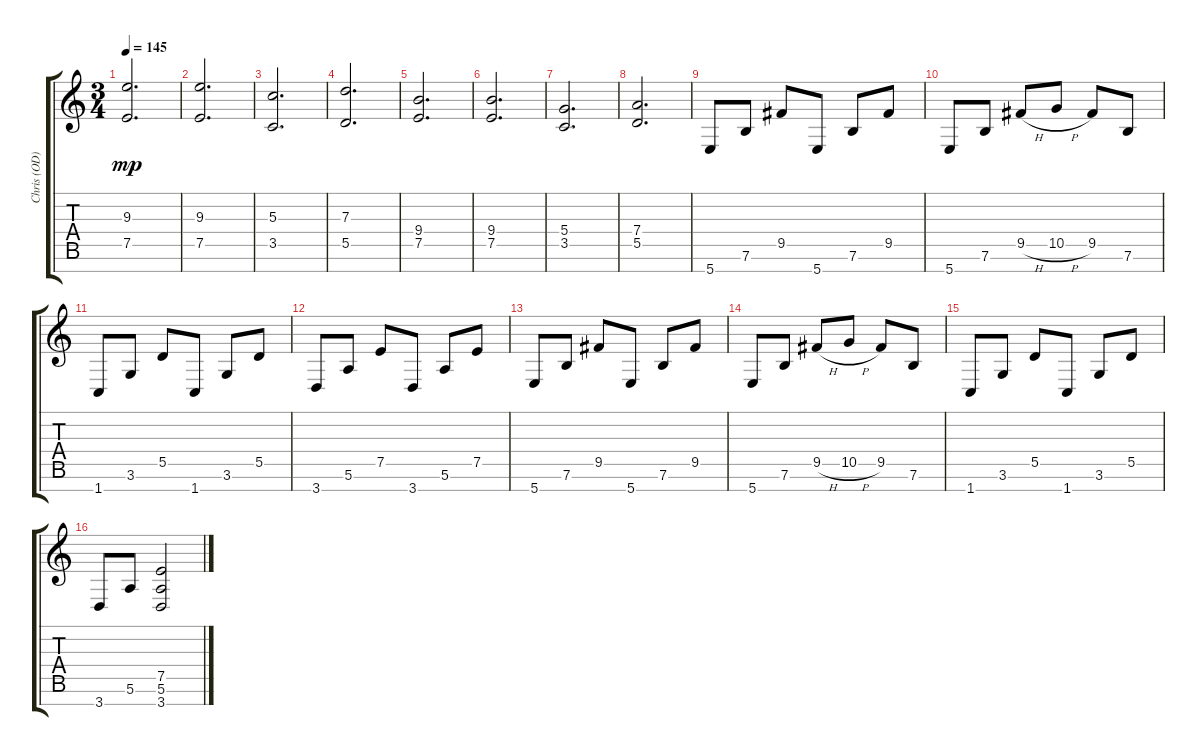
\track ("Chris (OD)" "Chris (OD)") {instrument overdrivenguitar}
\staff {score tabs}
\tuning (E4 B3 G3 D3 A2 E2 B1) {hide}
\ts (3 4)
\tempo 145
\clef g2
\ks c
(9.3 7.5).2{d dy mp} |
(9.3 7.5).2{d} |
(5.3 3.5).2{d} |
(7.3 5.5).2{d} |
(9.4 7.5).2{d} |
(9.4 7.5).2{d} |
(5.4 3.5).2{d} |
(7.4 5.5).2{d} |
5.7.8 7.6.8 9.5.8 5.7.8 7.6.8 9.5.8 |
5.7.8 7.6.8 9.5{h}.8 10.5{h}.8 9.5.8 7.6.8 |
1.7.8 3.6.8 5.5.8 1.7.8 3.6.8 5.5.8 |
3.7.8 5.6.8 7.5.8 3.7.8 5.6.8 7.5.8 |
5.7.8 7.6.8 9.5.8 5.7.8 7.6.8 9.5.8 |
5.7.8 7.6.8 9.5{h}.8 10.5{h}.8 9.5.8 7.6.8 |
1.7.8 3.6.8 5.5.8 1.7.8 3.6.8 5.5.8 |
3.7.8 5.6.8 (7.5 5.6 3.7).2
